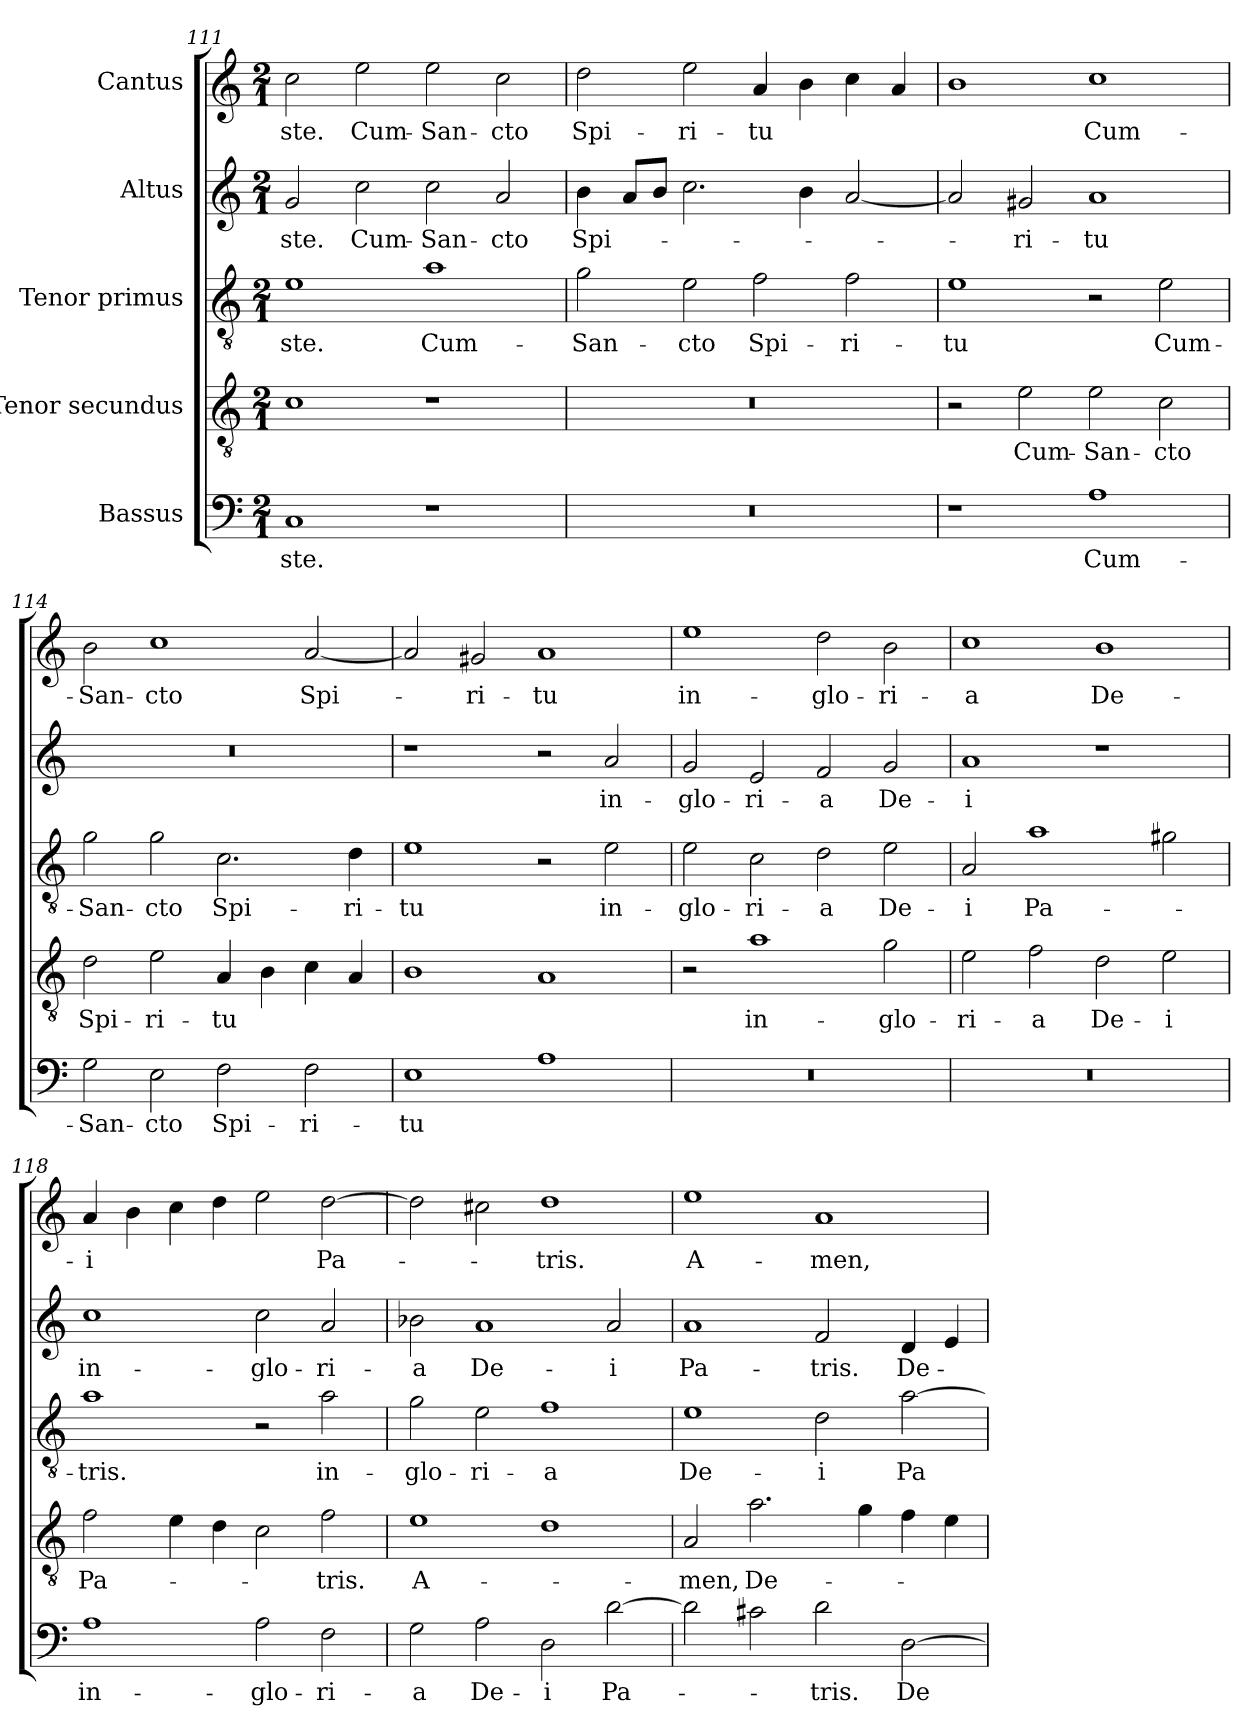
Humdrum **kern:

**kern	**text	**kern	**text	**kern	**text	**kern	**text	**kern	**text
*part5	*part5	*part4	*part4	*part3	*part3	*part2	*part2	*part1	*part1
*staff5	*staff5	*staff4	*staff4	*staff3	*staff3	*staff2	*staff2	*staff1	*staff1
*I"Bassus	*	*I"Tenor secundus	*	*I"Tenor primus	*	*I"Altus	*	*I"Cantus	*
*clefF4	*	*clefGv2	*	*clefGv2	*	*clefG2	*	*clefG2	*
*k[]	*	*k[]	*	*k[]	*	*k[]	*	*k[]	*
*M2/1	*	*M2/1	*	*M2/1	*	*M2/1	*	*M2/1	*
=111	=111	=111	=111	=111	=111	=111	=111	=111	=111
1C/	-ste.	1c\	.	1e\	-ste.	2g/	-ste.	2cc\	-ste.
.	.	.	.	.	.	2cc\	Cum-	2ee\	Cum-
1r	.	1r	.	1a\	Cum-	2cc\	San-	2ee\	San-
.	.	.	.	.	.	2a/	-cto	2cc\	-cto
=112	=112	=112	=112	=112	=112	=112	=112	=112	=112
0r	.	0r	.	2g\	San-	4b\	Spi-	2dd\	Spi-
.	.	.	.	.	.	8a/L	.	.	.
.	.	.	.	.	.	8b/J	.	.	.
.	.	.	.	2e\	-cto	2.cc\	.	2ee\	-ri-
.	.	.	.	2f\	Spi-	.	.	4a/	-tu
.	.	.	.	.	.	4b\	.	4b\	.
.	.	.	.	2f\	-ri-	[2a/	.	4cc\	.
.	.	.	.	.	.	.	.	4a/	.
=113	=113	=113	=113	=113	=113	=113	=113	=113	=113
1r	.	2r	.	1e\	-tu	2a/]	.	1b\	.
.	.	2e\	Cum-	.	.	2g#X/	-ri-	.	.
1A\	Cum-	2e\	San-	2r	.	1a/	-tu	1cc\	Cum-
.	.	2c\	-cto	2e\	Cum-	.	.	.	.
=114	=114	=114	=114	=114	=114	=114	=114	=114	=114
2G\	San-	2d\	Spi-	2g\	San-	0r	.	2b\	San-
2E\	-cto	2e\	-ri-	2g\	-cto	.	.	1cc\	-cto
2F\	Spi-	4A/	-tu	2.c\	Spi-	.	.	.	.
.	.	4B\	.	.	.	.	.	.	.
2F\	-ri-	4c\	.	.	.	.	.	[2a/	Spi-
.	.	4A/	.	4d\	-ri-	.	.	.	.
=115	=115	=115	=115	=115	=115	=115	=115	=115	=115
1E\	-tu	1B\	.	1e\	-tu	1r	.	2a/]	.
.	.	.	.	.	.	.	.	2g#X/	-ri-
1A\	.	1A/	.	2r	.	2r	.	1a/	-tu
.	.	.	.	2e\	in-	2a/	in-	.	.
=116	=116	=116	=116	=116	=116	=116	=116	=116	=116
0r	.	2r	.	2e\	glo-	2g/	glo-	1ee\	in-
.	.	1a\	in-	2c\	-ri-	2e/	-ri-	.	.
.	.	.	.	2d\	-a	2f/	-a	2dd\	glo-
.	.	2g\	glo-	2e\	De-	2g/	De-	2b\	-ri-
=117	=117	=117	=117	=117	=117	=117	=117	=117	=117
0r	.	2e\	-ri-	2A/	-i	1a/	-i	1cc\	-a
.	.	2f\	-a	1a\	Pa-	.	.	.	.
.	.	2d\	De-	.	.	1r	.	1b\	De-
.	.	2e\	-i	2g#X\	.	.	.	.	.
=118	=118	=118	=118	=118	=118	=118	=118	=118	=118
1A\	in-	2f\	Pa-	1a\	-tris.	1cc\	in-	4a/	-i
.	.	.	.	.	.	.	.	4b\	.
.	.	4e\	.	.	.	.	.	4cc\	.
.	.	4d\	.	.	.	.	.	4dd\	.
2A\	glo-	2c\	.	2r	.	2cc\	glo-	2ee\	.
2F\	-ri-	2f\	-tris.	2a\	in-	2a/	-ri-	[2dd\	Pa-
=119	=119	=119	=119	=119	=119	=119	=119	=119	=119
2G\	-a	1e\	A-	2g\	glo-	2b-X\	-a	2dd\]	.
2A\	De-	.	.	2e\	-ri-	1a/	De-	2cc#X\	.
2D\	-i	1d\	.	1f\	-a	.	.	1dd\	-tris.
[2d\	Pa-	.	.	.	.	2a/	-i	.	.
=120	=120	=120	=120	=120	=120	=120	=120	=120	=120
2d\]	.	2A/	-men,	1e\	De-	1a/	Pa-	1ee\	A-
2c#X\	.	2.a\	De-	.	.	.	.	.	.
2d\	-tris.	.	.	2d\	-i	2f/	-tris.	1a/	-men,
.	.	4g\	.	.	.	.	.	.	.
[2D\	De-	4f\	.	[2a\	Pa-	4d/	De-	.	.
.	.	4e\	.	.	.	4e/	.	.	.
=	=	=	=	=	=	=	=	=	=
*-	*-	*-	*-	*-	*-	*-	*-	*-	*-
